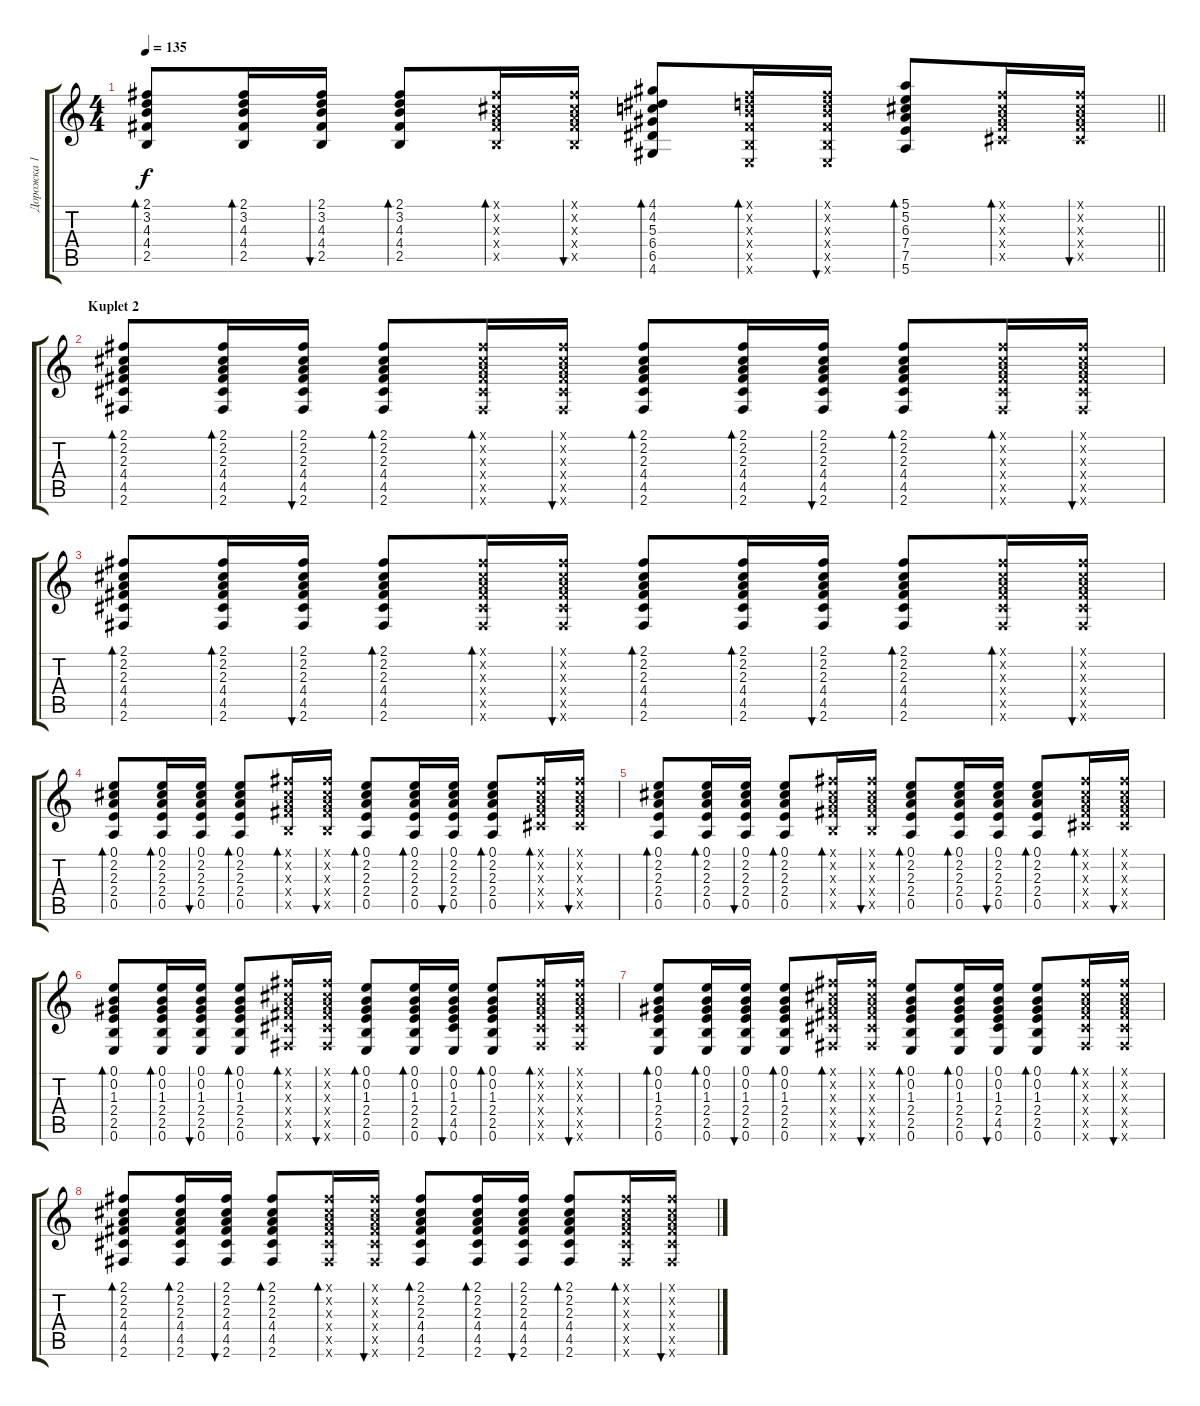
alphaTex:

\track ("Дорожка 1" "Дорожка 1") {instrument acousticguitarsteel}
\staff {score tabs}
\tuning (E4 B3 G3 D3 A2 E2) {hide}
\ts (4 4)
\tempo 135
\clef g2
\barLineRight lightlight
\ks c
(2.1 3.2 4.3 4.4 2.5).8{bd 60 dy f} (2.1 3.2 4.3 4.4 2.5).16{bd 60} (2.1 3.2 4.3 4.4 2.5).16{bu 60} (2.1 3.2 4.3 4.4 2.5).8{bd 60} (2.1{x} 2.2{x} 2.3{x} 4.4{x} 2.5{x}).16{bd 60} (2.1{x} 2.2{x} 2.3{x} 4.4{x} 2.5{x}).16{bu 60} (4.1 4.2 5.3 6.4 6.5 4.6).8{bd 60} (2.1{x} 3.2{x} 4.3{x} 4.4{x} 2.5{x} 0.6{x}).16{bd 60} (2.1{x} 3.2{x} 4.3{x} 4.4{x} 2.5{x} 0.6{x}).16{bu 60} (5.1 5.2 6.3 7.4 7.5 5.6).8{bd 60} (2.1{x} 2.2{x} 2.3{x} 4.4{x} 4.5{x}).16{bd 60} (2.1{x} 2.2{x} 2.3{x} 4.4{x} 4.5{x}).16{bu 60} |
\section ("" "Kuplet 2")
(2.1 2.2 2.3 4.4 4.5 2.6).8{bd 60} (2.1 2.2 2.3 4.4 4.5 2.6).16{bd 60} (2.1 2.2 2.3 4.4 4.5 2.6).16{bu 60} (2.1 2.2 2.3 4.4 4.5 2.6).8{bd 60} (2.1{x} 2.2{x} 2.3{x} 4.4{x} 4.5{x} 2.6{x}).16{bd 60} (2.1{x} 2.2{x} 2.3{x} 4.4{x} 4.5{x} 2.6{x}).16{bu 60} (2.1 2.2 2.3 4.4 4.5 2.6).8{bd 60} (2.1 2.2 2.3 4.4 4.5 2.6).16{bd 60} (2.1 2.2 2.3 4.4 4.5 2.6).16{bu 60} (2.1 2.2 2.3 4.4 4.5 2.6).8{bd 60} (2.1{x} 2.2{x} 2.3{x} 4.4{x} 4.5{x} 2.6{x}).16{bd 60} (2.1{x} 2.2{x} 2.3{x} 4.4{x} 4.5{x} 2.6{x}).16{bu 60} |
(2.1 2.2 2.3 4.4 4.5 2.6).8{bd 60} (2.1 2.2 2.3 4.4 4.5 2.6).16{bd 60} (2.1 2.2 2.3 4.4 4.5 2.6).16{bu 60} (2.1 2.2 2.3 4.4 4.5 2.6).8{bd 60} (2.1{x} 2.2{x} 2.3{x} 4.4{x} 4.5{x} 2.6{x}).16{bd 60} (2.1{x} 2.2{x} 2.3{x} 4.4{x} 4.5{x} 2.6{x}).16{bu 60} (2.1 2.2 2.3 4.4 4.5 2.6).8{bd 60} (2.1 2.2 2.3 4.4 4.5 2.6).16{bd 60} (2.1 2.2 2.3 4.4 4.5 2.6).16{bu 60} (2.1 2.2 2.3 4.4 4.5 2.6).8{bd 60} (2.1{x} 2.2{x} 2.3{x} 4.4{x} 4.5{x} 2.6{x}).16{bd 60} (2.1{x} 2.2{x} 2.3{x} 4.4{x} 4.5{x} 2.6{x}).16{bu 60} |
(0.1 2.2 2.3 2.4 0.5).8{bd 60} (0.1 2.2 2.3 2.4 0.5).16{bd 60} (0.1 2.2 2.3 2.4 0.5).16{bu 60} (0.1 2.2 2.3 2.4 0.5).8{bd 60} (2.1{x} 2.2{x} 2.3{x} 4.4{x} 2.5{x}).16{bd 60} (2.1{x} 2.2{x} 2.3{x} 4.4{x} 2.5{x}).16{bu 60} (0.1 2.2 2.3 2.4 0.5).8{bd 60} (0.1 2.2 2.3 2.4 0.5).16{bd 60} (0.1 2.2 2.3 2.4 0.5).16{bu 60} (0.1 2.2 2.3 2.4 0.5).8{bd 60} (2.1{x} 2.2{x} 2.3{x} 4.4{x} 4.5{x}).16{bd 60} (2.1{x} 2.2{x} 2.3{x} 4.4{x} 4.5{x}).16{bu 60} |
(0.1 2.2 2.3 2.4 0.5).8{bd 60} (0.1 2.2 2.3 2.4 0.5).16{bd 60} (0.1 2.2 2.3 2.4 0.5).16{bu 60} (0.1 2.2 2.3 2.4 0.5).8{bd 60} (2.1{x} 2.2{x} 2.3{x} 4.4{x} 2.5{x}).16{bd 60} (2.1{x} 2.2{x} 2.3{x} 4.4{x} 2.5{x}).16{bu 60} (0.1 2.2 2.3 2.4 0.5).8{bd 60} (0.1 2.2 2.3 2.4 0.5).16{bd 60} (0.1 2.2 2.3 2.4 0.5).16{bu 60} (0.1 2.2 2.3 2.4 0.5).8{bd 60} (2.1{x} 2.2{x} 2.3{x} 4.4{x} 4.5{x}).16{bd 60} (2.1{x} 2.2{x} 2.3{x} 4.4{x} 4.5{x}).16{bu 60} |
(0.1 0.2 1.3 2.4 2.5 0.6).8{bd 60} (0.1 0.2 1.3 2.4 2.5 0.6).16{bd 60} (0.1 0.2 1.3 2.4 2.5 0.6).16{bu 60} (0.1 0.2 1.3 2.4 2.5 0.6).8{bd 60} (2.1{x} 2.2{x} 2.3{x} 4.4{x} 4.5{x} 2.6{x}).16{bd 60} (2.1{x} 2.2{x} 2.3{x} 4.4{x} 4.5{x} 2.6{x}).16{bu 60} (0.1 0.2 1.3 2.4 2.5 0.6).8{bd 60} (0.1 0.2 1.3 2.4 2.5 0.6).16{bd 60} (0.1 0.2 1.3 2.4 4.5 0.6).16{bu 60} (0.1 0.2 1.3 2.4 2.5 0.6).8{bd 60} (2.1{x} 2.2{x} 2.3{x} 4.4{x} 4.5{x} 2.6{x}).16{bd 60} (2.1{x} 2.2{x} 2.3{x} 4.4{x} 4.5{x} 2.6{x}).16{bu 60} |
(0.1 0.2 1.3 2.4 2.5 0.6).8{bd 60} (0.1 0.2 1.3 2.4 2.5 0.6).16{bd 60} (0.1 0.2 1.3 2.4 2.5 0.6).16{bu 60} (0.1 0.2 1.3 2.4 2.5 0.6).8{bd 60} (2.1{x} 2.2{x} 2.3{x} 4.4{x} 4.5{x} 2.6{x}).16{bd 60} (2.1{x} 2.2{x} 2.3{x} 4.4{x} 4.5{x} 2.6{x}).16{bu 60} (0.1 0.2 1.3 2.4 2.5 0.6).8{bd 60} (0.1 0.2 1.3 2.4 2.5 0.6).16{bd 60} (0.1 0.2 1.3 2.4 4.5 0.6).16{bu 60} (0.1 0.2 1.3 2.4 2.5 0.6).8{bd 60} (2.1{x} 2.2{x} 2.3{x} 4.4{x} 4.5{x} 2.6{x}).16{bd 60} (2.1{x} 2.2{x} 2.3{x} 4.4{x} 4.5{x} 2.6{x}).16{bu 60} |
(2.1 2.2 2.3 4.4 4.5 2.6).8{bd 60} (2.1 2.2 2.3 4.4 4.5 2.6).16{bd 60} (2.1 2.2 2.3 4.4 4.5 2.6).16{bu 60} (2.1 2.2 2.3 4.4 4.5 2.6).8{bd 60} (2.1{x} 2.2{x} 2.3{x} 4.4{x} 4.5{x} 2.6{x}).16{bd 60} (2.1{x} 2.2{x} 2.3{x} 4.4{x} 4.5{x} 2.6{x}).16{bu 60} (2.1 2.2 2.3 4.4 4.5 2.6).8{bd 60} (2.1 2.2 2.3 4.4 4.5 2.6).16{bd 60} (2.1 2.2 2.3 4.4 4.5 2.6).16{bu 60} (2.1 2.2 2.3 4.4 4.5 2.6).8{bd 60} (2.1{x} 2.2{x} 2.3{x} 4.4{x} 4.5{x} 2.6{x}).16{bd 60} (2.1{x} 2.2{x} 2.3{x} 4.4{x} 4.5{x} 2.6{x}).16{bu 60}
